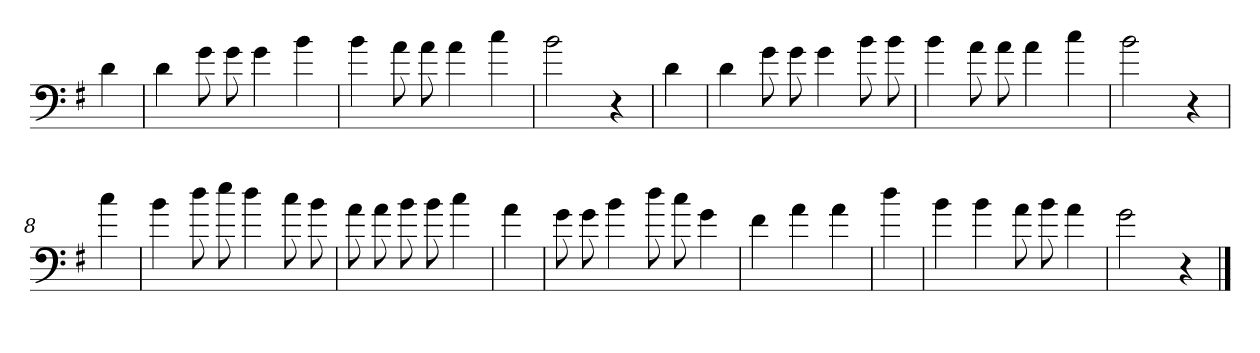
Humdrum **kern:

**kern
*part1
*staff1
*clefF4
*k[f#]
*G:
=
4d
=1
4d
8g
8g
4g
4b
=2
4b
8a
8a
4a
4cc
=3
2b
4r
=4
4d
=5
4d
8g
8g
4g
8b
8b
=6
4b
8a
8a
4a
4cc
=7
2b
4r
=8
4cc
=9
4b
8dd
8ee
4dd
8cc
8b
=10
8a
8a
8b
8b
4cc
=11
4a
=12
8g
8g
4b
8dd
8cc
4g
=13
4f#
4a
4a
=14
4dd
=15
4b
4b
8a
8b
4a
=16
2g
4r
==
*-
